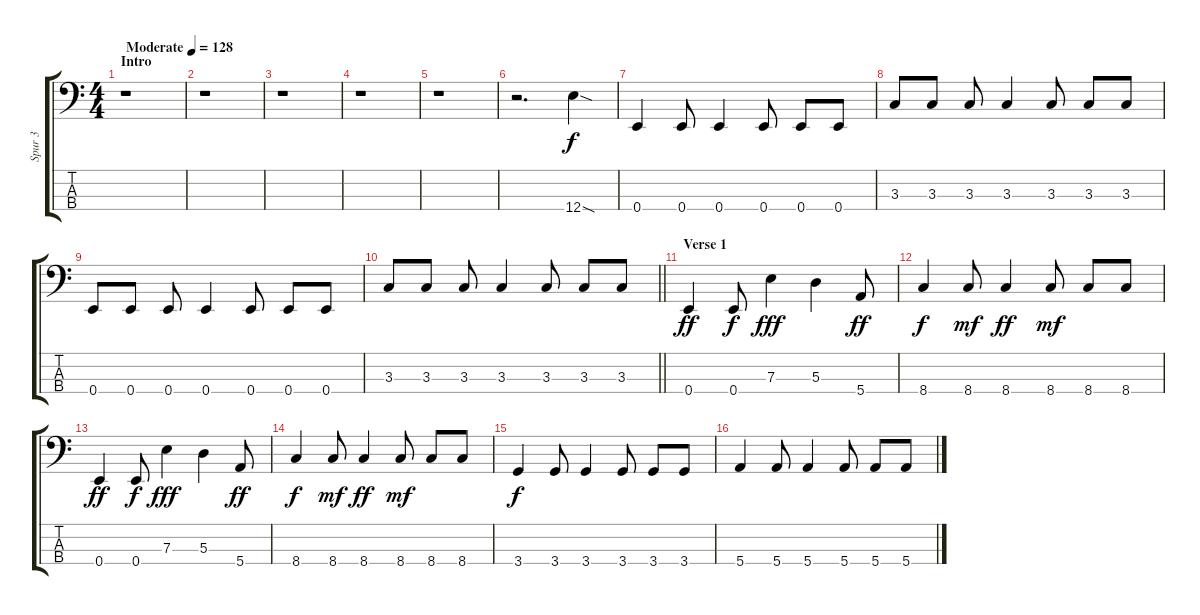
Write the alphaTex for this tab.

\track ("Spur 3" "Spur 3") {instrument electricbassfinger}
\staff {score tabs}
\tuning (G2 D2 A1 E1) {hide}
\ts (4 4)
\section ("" "Intro")
\tempo (128 "Moderate")
\clef f4
\ks c
r.1{dy f instrument electricbassfinger} |
r.1 |
r.1 |
r.1 |
r.1 |
r.2{d} 12.4{sod}.4 |
0.4.4 0.4.8 0.4.4 0.4.8 0.4.8 0.4.8 |
3.3.8 3.3.8 3.3.8 3.3.4 3.3.8 3.3.8 3.3.8 |
0.4.8 0.4.8 0.4.8 0.4.4 0.4.8 0.4.8 0.4.8 |
\barLineRight lightlight
3.3.8 3.3.8 3.3.8 3.3.4 3.3.8 3.3.8 3.3.8 |
\section ("" "Verse 1")
0.4.4{dy ff} 0.4.8{dy f} 7.3.4{dy fff} 5.3.4 5.4.8{dy ff} |
8.4.4{dy f} 8.4.8{dy mf} 8.4.4{dy ff} 8.4.8{dy mf} 8.4.8 8.4.8 |
0.4.4{dy ff} 0.4.8{dy f} 7.3.4{dy fff} 5.3.4 5.4.8{dy ff} |
8.4.4{dy f} 8.4.8{dy mf} 8.4.4{dy ff} 8.4.8{dy mf} 8.4.8 8.4.8 |
3.4.4{dy f} 3.4.8 3.4.4 3.4.8 3.4.8 3.4.8 |
5.4.4 5.4.8 5.4.4 5.4.8 5.4.8 5.4.8
